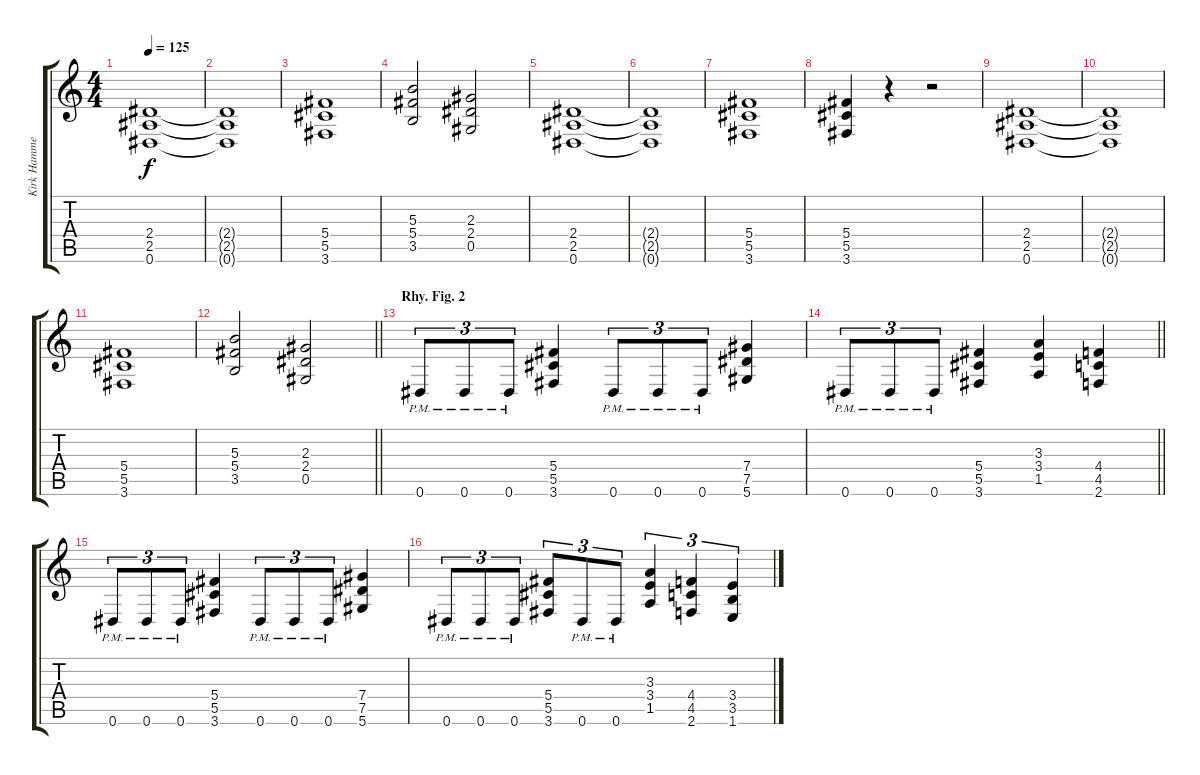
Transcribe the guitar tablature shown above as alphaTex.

\track ("Kirk Hammett (Guitar)" "Kirk Hamme") {mute instrument distortionguitar}
\staff {score tabs}
\tuning (Eb4 Bb3 Gb3 Db3 Ab2 Eb2) {hide}
\ts (4 4)
\tempo 125
\clef g2
\ks c
(2.4 2.5 0.6).1{dy f} |
(2.4{t} 2.5{t} 0.6{t}).1 |
(5.4 5.5 3.6).1 |
(5.3 5.4 3.5).2 (2.3 2.4 0.5).2 |
(2.4 2.5 0.6).1 |
(2.4{t} 2.5{t} 0.6{t}).1 |
(5.4 5.5 3.6).1 |
(5.4 5.5 3.6).4 r.4 r.2 |
(2.4 2.5 0.6).1 |
(2.4{t} 2.5{t} 0.6{t}).1 |
(5.4 5.5 3.6).1 |
\barLineRight lightlight
(5.3 5.4 3.5).2 (2.3 2.4 0.5).2 |
\section ("" "Rhy. Fig. 2")
0.6{pm}.8{tu (3 2)} 0.6{pm}.8{tu (3 2)} 0.6{pm}.8{tu (3 2)} (5.4 5.5 3.6).4 0.6{pm}.8{tu (3 2)} 0.6{pm}.8{tu (3 2)} 0.6{pm}.8{tu (3 2)} (7.4 7.5 5.6).4 |
\barLineRight lightlight
0.6{pm}.8{tu (3 2)} 0.6{pm}.8{tu (3 2)} 0.6{pm}.8{tu (3 2)} (5.4 5.5 3.6).4 (3.3 3.4 1.5).4 (4.4 4.5 2.6).4 |
0.6{pm}.8{tu (3 2)} 0.6{pm}.8{tu (3 2)} 0.6{pm}.8{tu (3 2)} (5.4 5.5 3.6).4 0.6{pm}.8{tu (3 2)} 0.6{pm}.8{tu (3 2)} 0.6{pm}.8{tu (3 2)} (7.4 7.5 5.6).4 |
0.6{pm}.8{tu (3 2)} 0.6{pm}.8{tu (3 2)} 0.6{pm}.8{tu (3 2)} (5.4 5.5 3.6).8{tu (3 2)} 0.6{pm}.8{tu (3 2)} 0.6{pm}.8{tu (3 2)} (3.3 3.4 1.5).4{tu (3 2)} (4.4 4.5 2.6).4{tu (3 2)} (3.4 3.5 1.6).4{tu (3 2)}
